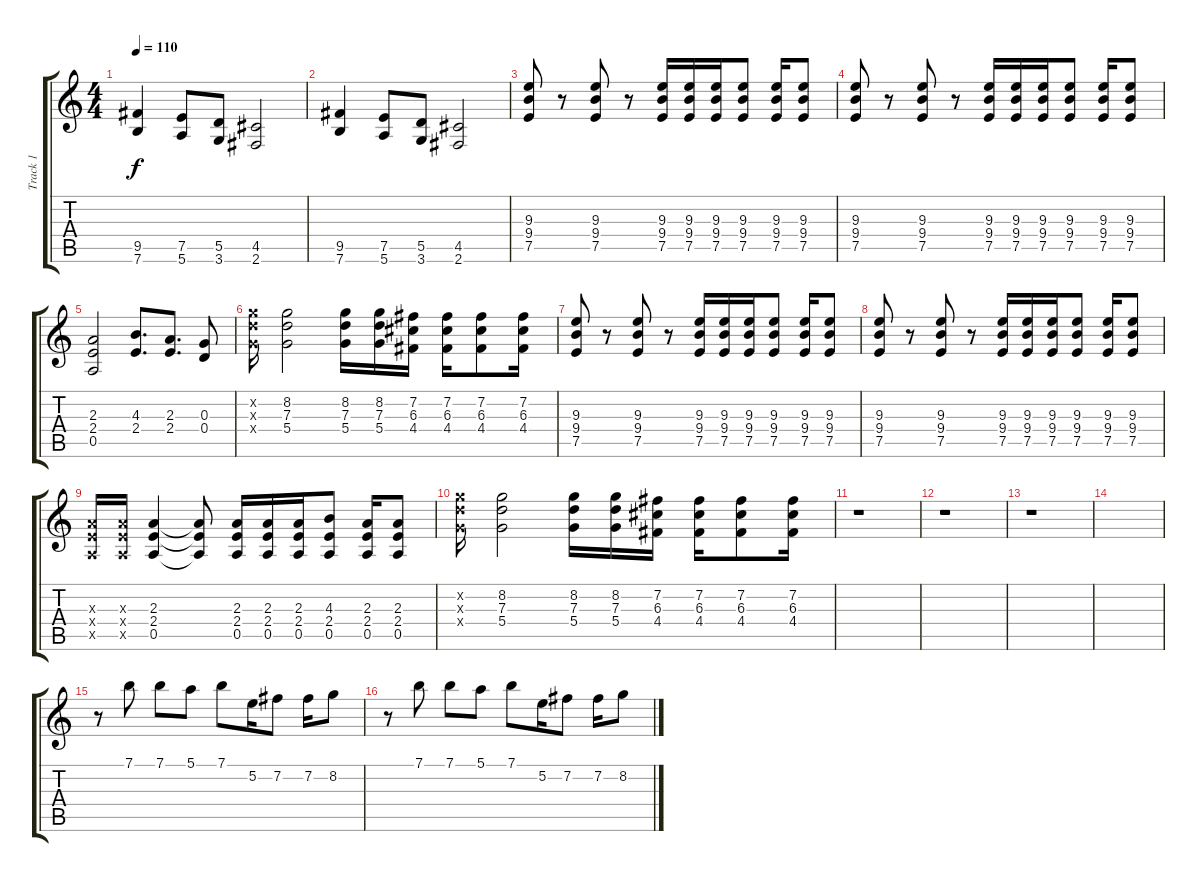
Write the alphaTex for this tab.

\track ("Track 1" "Track 1") {instrument overdrivenguitar}
\staff {score tabs}
\tuning (E4 B3 G3 D3 A2 E2) {hide}
\ts (4 4)
\tempo 110
\clef g2
\ks c
(9.5 7.6).4{dy f} (7.5 5.6).8 (5.5 3.6).8 (4.5 2.6).2 |
(9.5 7.6).4 (7.5 5.6).8 (5.5 3.6).8 (4.5 2.6).2 |
(9.3 9.4 7.5).8 r.8 (9.3 9.4 7.5).8 r.8 (9.3 9.4 7.5).16 (9.3 9.4 7.5).16 (9.3 9.4 7.5).16 (9.3 9.4 7.5).8 (9.3 9.4 7.5).16 (9.3 9.4 7.5).8 |
(9.3 9.4 7.5).8 r.8 (9.3 9.4 7.5).8 r.8 (9.3 9.4 7.5).16 (9.3 9.4 7.5).16 (9.3 9.4 7.5).16 (9.3 9.4 7.5).8 (9.3 9.4 7.5).16 (9.3 9.4 7.5).8 |
(2.3 2.4 0.5).2 (4.3 2.4).8{d} (2.3 2.4).8{d} (0.3 0.4).8 |
(8.2{x} 7.3{x} 5.4{x}).16 (8.2 7.3 5.4).2 (8.2 7.3 5.4).16 (8.2 7.3 5.4).16 (7.2 6.3 4.4).16 (7.2 6.3 4.4).16 (7.2 6.3 4.4).8 (7.2 6.3 4.4).16 |
(9.3 9.4 7.5).8 r.8 (9.3 9.4 7.5).8 r.8 (9.3 9.4 7.5).16 (9.3 9.4 7.5).16 (9.3 9.4 7.5).16 (9.3 9.4 7.5).8 (9.3 9.4 7.5).16 (9.3 9.4 7.5).8 |
(9.3 9.4 7.5).8 r.8 (9.3 9.4 7.5).8 r.8 (9.3 9.4 7.5).16 (9.3 9.4 7.5).16 (9.3 9.4 7.5).16 (9.3 9.4 7.5).8 (9.3 9.4 7.5).16 (9.3 9.4 7.5).8 |
(2.3{x} 2.4{x} 0.5{x}).16 (2.3{x} 2.4{x} 0.5{x}).16 (2.3 2.4 0.5).4 (2.3{t} 2.4{t} 0.5{t}).8 (2.3 2.4 0.5).16 (2.3 2.4 0.5).16 (2.3 2.4 0.5).16 (4.3 2.4 0.5).8 (2.3 2.4 0.5).16 (2.3 2.4 0.5).8 |
(8.2{x} 7.3{x} 5.4{x}).16 (8.2 7.3 5.4).2 (8.2 7.3 5.4).16 (8.2 7.3 5.4).16 (7.2 6.3 4.4).16 (7.2 6.3 4.4).16 (7.2 6.3 4.4).8 (7.2 6.3 4.4).16 |
r.1 |
r.1 |
r.1 |
|
r.8 7.1.8 7.1.8 5.1.8 7.1.8 5.2.16 7.2.8 7.2.16 8.2.8 |
r.8 7.1.8 7.1.8 5.1.8 7.1.8 5.2.16 7.2.8 7.2.16 8.2.8
